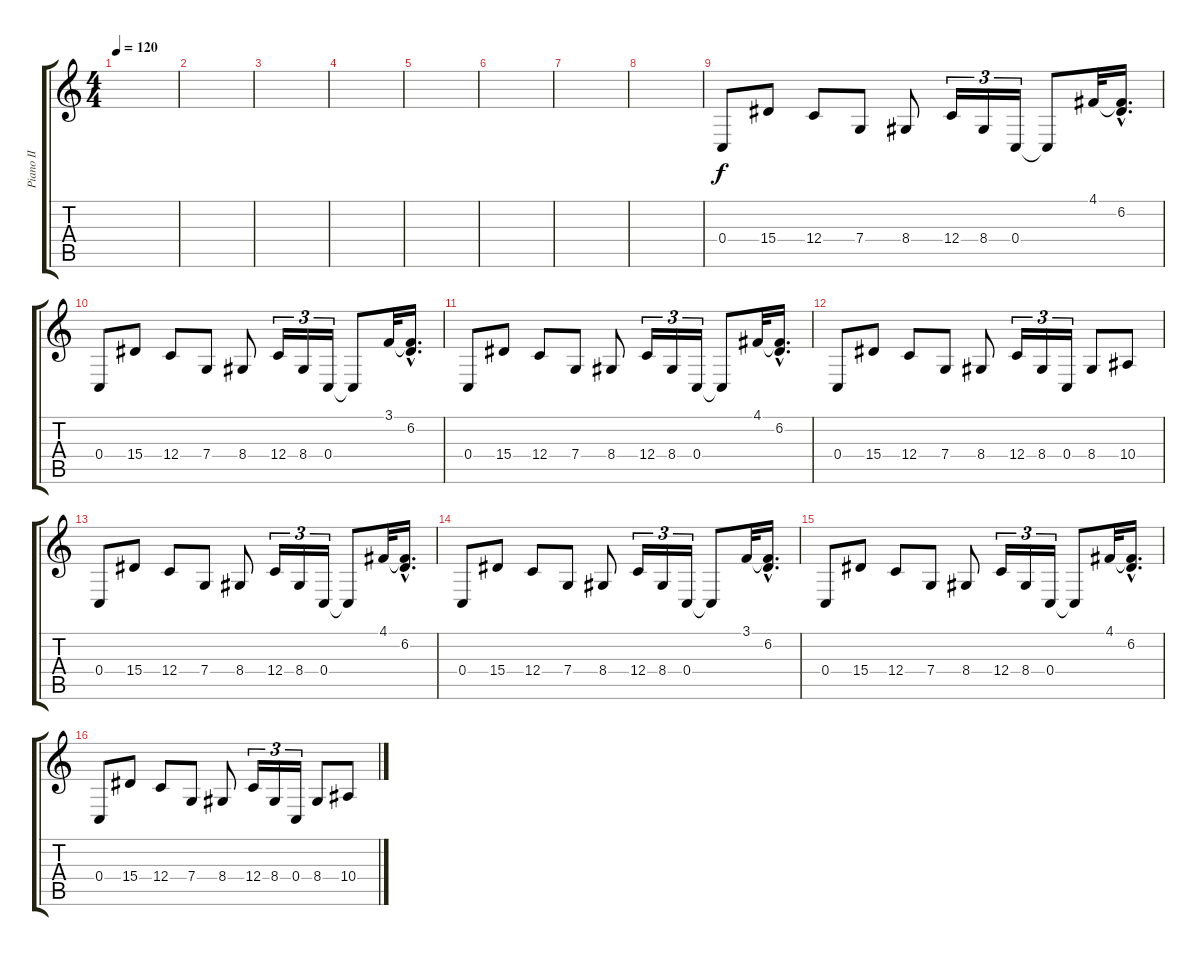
\track ("Piano II" "Piano II") {instrument brightacousticpiano}
\staff {score tabs}
\tuning (D4 A3 F3 C3 G2 C2) {hide}
\ts (4 4)
\tempo 120
\clef g2
\ks c
|
|
|
|
|
|
|
|
0.4.8 15.4.8 12.4.8 7.4.8 8.4.8 12.4.16{tu (3 2)} 8.4.16{tu (3 2)} 0.4.16{tu (3 2)} 0.4{t}.8 4.1.32 (4.1{hac t} 6.2{hac}).16{d} |
0.4.8 15.4.8 12.4.8 7.4.8 8.4.8 12.4.16{tu (3 2)} 8.4.16{tu (3 2)} 0.4.16{tu (3 2)} 0.4{t}.8 3.1.32 (3.1{hac t} 6.2{hac}).16{d} |
0.4.8 15.4.8 12.4.8 7.4.8 8.4.8 12.4.16{tu (3 2)} 8.4.16{tu (3 2)} 0.4.16{tu (3 2)} 0.4{t}.8 4.1.32 (4.1{hac t} 6.2{hac}).16{d} |
0.4.8 15.4.8 12.4.8 7.4.8 8.4.8 12.4.16{tu (3 2)} 8.4.16{tu (3 2)} 0.4.16{tu (3 2)} 8.4.8 10.4.8 |
0.4.8 15.4.8 12.4.8 7.4.8 8.4.8 12.4.16{tu (3 2)} 8.4.16{tu (3 2)} 0.4.16{tu (3 2)} 0.4{t}.8 4.1.32 (4.1{hac t} 6.2{hac}).16{d} |
0.4.8 15.4.8 12.4.8 7.4.8 8.4.8 12.4.16{tu (3 2)} 8.4.16{tu (3 2)} 0.4.16{tu (3 2)} 0.4{t}.8 3.1.32 (3.1{hac t} 6.2{hac}).16{d} |
0.4.8 15.4.8 12.4.8 7.4.8 8.4.8 12.4.16{tu (3 2)} 8.4.16{tu (3 2)} 0.4.16{tu (3 2)} 0.4{t}.8 4.1.32 (4.1{hac t} 6.2{hac}).16{d} |
0.4.8 15.4.8 12.4.8 7.4.8 8.4.8 12.4.16{tu (3 2)} 8.4.16{tu (3 2)} 0.4.16{tu (3 2)} 8.4.8 10.4.8
